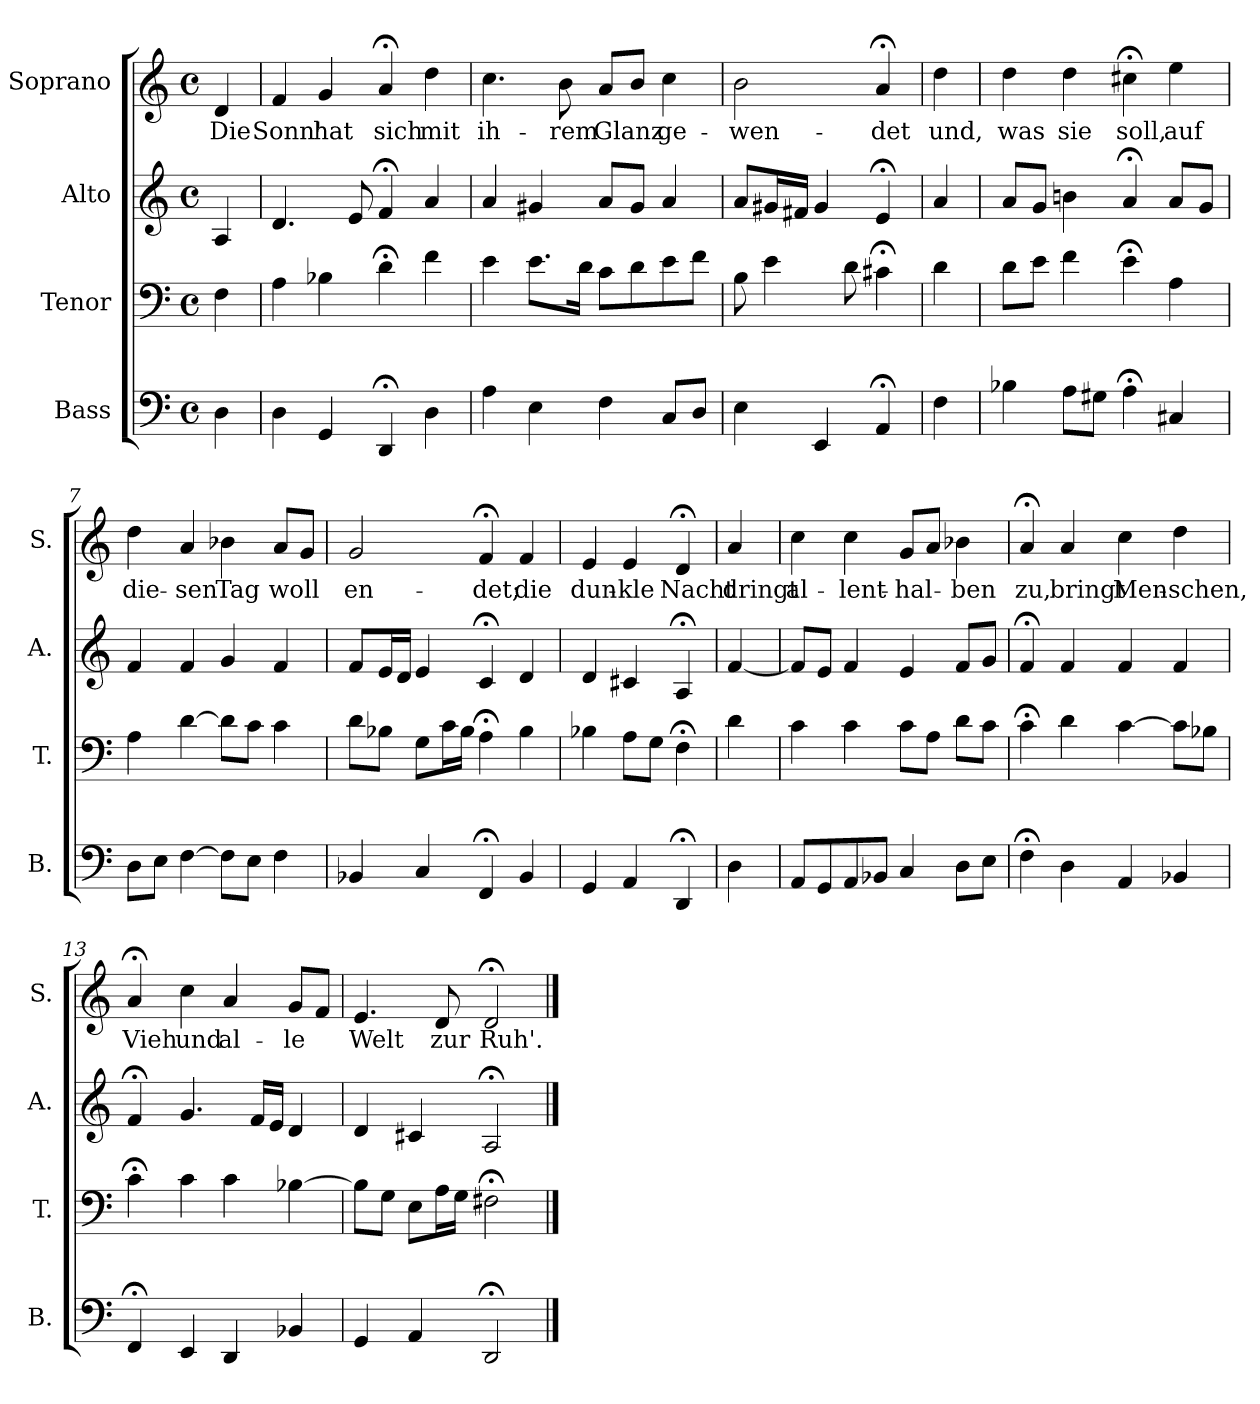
**kern	**kern	**kern	**kern	**text
*part4	*part3	*part2	*part1	*part1
*staff4	*staff3	*staff2	*staff1	*staff1
*I"Bass	*I"Tenor	*I"Alto	*I"Soprano	*
*I'B.	*I'T.	*I'A.	*I'S.	*
*clefF4	*clefF4	*clefG2	*clefG2	*
*k[]	*k[]	*k[]	*k[]	*
*M4/4	*M4/4	*M4/4	*M4/4	*
*met(c)	*met(c)	*met(c)	*met(c)	*
=1	=1	=1	=1	=1
!	!	!	!	!LO:LY:b
4D\	4F\	4A/	4d/	Die
=2	=2	=2	=2	=2
!	!	!	!	!LO:LY:b
4D\	4A\	4.d/	4f/	Sonn'
!	!	!	!	!LO:LY:b
4GG/	4B-X\	.	4g/	hat
.	.	8e/	.	.
!	!	!	!	!LO:LY:b
4DD;</	4d;<\	4f;</	4a;</	sich
!	!	!	!	!LO:LY:b
4D\	4f\	4a/	4dd\	mit
=3	=3	=3	=3	=3
!	!	!	!	!LO:LY:b
4A\	4e\	4a/	4.cc\	ih-
4E\	8.e\L	4g#X/	.	.
!	!	!	!	!LO:LY:b
.	.	.	8b\	-rem
.	16d\Jk	.	.	.
!	!	!	!	!LO:LY:b
4F\	8c\L	8a/L	8a/L	Glanz
.	8d\	8g#/J	8b/J	.
!	!	!	!	!LO:LY:b
8C/L	8e\	4a/	4cc\	ge-
8D/J	8f\J	.	.	.
=4	=4	=4	=4	=4
!	!	!	!	!LO:LY:b
4E\	8B\	8a/L	2b\	-wen-
.	4e\	16g#X/L	.	.
.	.	16f#X/JJ	.	.
4EE/	.	4g#/	.	.
.	8d\	.	.	.
!	!	!	!	!LO:LY:b
4AA;</	4c#X;<\	4e;</	4a;</	-det
!!LO:LB:g=z
=5	=5	=5	=5	=5
!	!	!	!	!LO:LY:b
4F\	4d\	4a/	4dd\	und,
=6	=6	=6	=6	=6
!	!	!	!	!LO:LY:b
4B-X\	8d\L	8a/L	4dd\	was
.	8e\J	8g/J	.	.
!	!	!	!	!LO:LY:b
8A\L	4f\	4bn\	4dd\	sie
8G#X\J	.	.	.	.
!	!	!	!	!LO:LY:b
4A;<\	4e;<\	4a;</	4cc#X;<\	soll,
!	!	!	!	!LO:LY:b
4C#X/	4A\	8a/L	4ee\	auf
.	.	8g/J	.	.
=7	=7	=7	=7	=7
!	!	!	!	!LO:LY:b
8D\L	4A\	4f/	4dd\	die-
8E\J	.	.	.	.
!	!	!	!	!LO:LY:b
[4F\	[4d\	4f/	4a/	-sen
!	!	!	!	!LO:LY:b
8F\L]	8d\L]	4g/	4b-X\	Tag
8E\J	8c\J	.	.	.
!	!	!	!	!LO:LY:b
4F\	4c\	4f/	8a/L	woll
.	.	.	8g/J	.
=8	=8	=8	=8	=8
!	!	!	!	!LO:LY:b
4BB-X/	8d\L	8f/L	2g/	en-
.	8B-X\J	16e/L	.	.
.	.	16d/JJ	.	.
4C/	8G\L	4e/	.	.
.	16c\L	.	.	.
.	16B-\JJ	.	.	.
!	!	!	!	!LO:LY:b
4FF;</	4A;<\	4c;</	4f;</	-det;
!	!	!	!	!LO:LY:b
4BB-/	4B-\	4d/	4f/	die
=9	=9	=9	=9	=9
!	!	!	!	!LO:LY:b
4GG/	4B-X\	4d/	4e/	dun-
!	!	!	!	!LO:LY:b
4AA/	8A\L	4c#X/	4e/	-kle
.	8G\J	.	.	.
!	!	!	!	!LO:LY:b
4DD;</	4F;<\	4A;</	4d;</	Nacht
!!LO:PB:g=z
=10	=10	=10	=10	=10
!	!	!	!	!LO:LY:b
4D\	4d\	[4f/	4a/	dringt
=11	=11	=11	=11	=11
!	!	!	!	!LO:LY:b
8AA/L	4c\	8f/L]	4cc\	al-
8GG/	.	8e/J	.	.
!	!	!	!	!LO:LY:b
8AA/	4c\	4f/	4cc\	-lent-
8BB-X/J	.	.	.	.
!	!	!	!	!LO:LY:b
4C/	8c\L	4e/	8g/L	-hal-
.	8A\J	.	8a/J	.
!	!	!	!	!LO:LY:b
8D\L	8d\L	8f/L	4b-X\	-ben
8E\J	8c\J	8g/J	.	.
=12	=12	=12	=12	=12
!	!	!	!	!LO:LY:b
4F;<\	4c;<\	4f;</	4a;</	zu,
!	!	!	!	!LO:LY:b
4D\	4d\	4f/	4a/	bringt
!	!	!	!	!LO:LY:b
4AA/	[4c\	4f/	4cc\	Men-
!	!	!	!	!LO:LY:b
4BB-X/	8c\L]	4f/	4dd\	-schen,
.	8B-X\J	.	.	.
=13	=13	=13	=13	=13
!	!	!	!	!LO:LY:b
4FF;</	4c;<\	4f;</	4a;</	Vieh
!	!	!	!	!LO:LY:b
4EE/	4c\	4.g/	4cc\	und
!	!	!	!	!LO:LY:b
4DD/	4c\	.	4a/	al-
.	.	16f/LL	.	.
.	.	16e/JJ	.	.
!	!	!	!	!LO:LY:b
4BB-X/	[4B-X\	4d/	8g/L	-le
.	.	.	8f/J	.
=14	=14	=14	=14	=14
!	!	!	!	!LO:LY:b
4GG/	8B-\L]	4d/	4.e/	Welt
.	8G\J	.	.	.
4AA/	8E\L	4c#X/	.	.
!	!	!	!	!LO:LY:b
.	16A\L	.	8d/	zur
.	16G\JJ	.	.	.
!	!	!	!	!LO:LY:b
2DD;</	2F#X;<\	2A;</	2d;</	Ruh'.
==	==	==	==	==
*-	*-	*-	*-	*-
